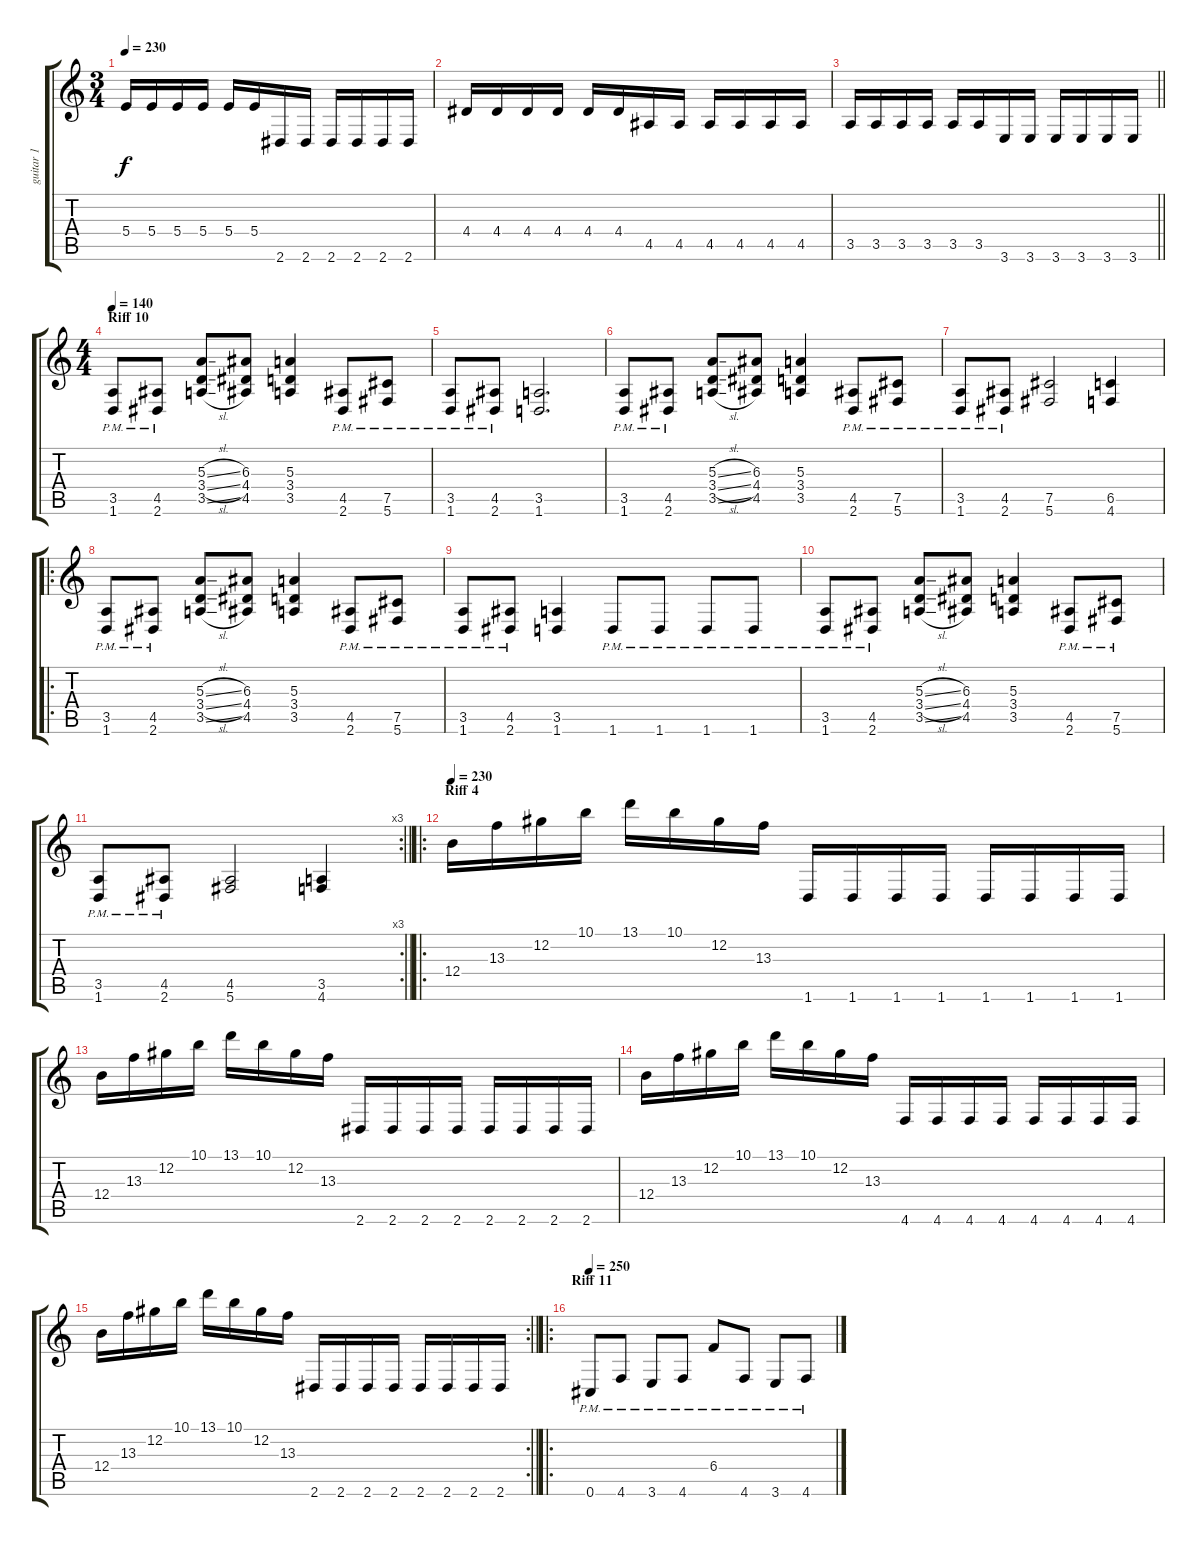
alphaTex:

\track ("guitar 1" "guitar 1") {instrument distortionguitar}
\staff {score tabs}
\tuning (Db4 Ab3 E3 B2 Gb2 Db2) {hide}
\ts (3 4)
\tempo 230
\clef g2
\ks c
5.4.16{dy f} 5.4.16 5.4.16 5.4.16 5.4.16 5.4.16 2.6.16 2.6.16 2.6.16 2.6.16 2.6.16 2.6.16 |
4.4.16 4.4.16 4.4.16 4.4.16 4.4.16 4.4.16 4.5.16 4.5.16 4.5.16 4.5.16 4.5.16 4.5.16 |
\barLineRight lightlight
3.5.16 3.5.16 3.5.16 3.5.16 3.5.16 3.5.16 3.6.16 3.6.16 3.6.16 3.6.16 3.6.16 3.6.16 |
\ts (4 4)
\section ("" "Riff 10")
\tempo 140
(3.5{pm} 1.6{pm}).8 (4.5{pm} 2.6{pm}).8 (5.3{sl} 3.4{sl} 3.5{sl}).8 (6.3 4.4 4.5).8 (5.3 3.4 3.5).4 (4.5{pm} 2.6{pm}).8 (7.5{pm} 5.6{pm}).8 |
(3.5{pm} 1.6{pm}).8 (4.5{pm} 2.6{pm}).8 (3.5 1.6).2{d} |
(3.5{pm} 1.6{pm}).8 (4.5{pm} 2.6{pm}).8 (5.3{sl} 3.4{sl} 3.5{sl}).8 (6.3 4.4 4.5).8 (5.3 3.4 3.5).4 (4.5{pm} 2.6{pm}).8 (7.5{pm} 5.6{pm}).8 |
(3.5{pm} 1.6{pm}).8 (4.5{pm} 2.6{pm}).8 (7.5 5.6).2 (6.5 4.6).4 |
\ro
(3.5{pm} 1.6{pm}).8 (4.5{pm} 2.6{pm}).8 (5.3{sl} 3.4{sl} 3.5{sl}).8 (6.3 4.4 4.5).8 (5.3 3.4 3.5).4 (4.5{pm} 2.6{pm}).8 (7.5{pm} 5.6{pm}).8 |
(3.5{pm} 1.6{pm}).8 (4.5{pm} 2.6{pm}).8 (3.5 1.6).4 1.6{pm}.8 1.6{pm}.8 1.6{pm}.8 1.6{pm}.8 |
(3.5{pm} 1.6{pm}).8 (4.5{pm} 2.6{pm}).8 (5.3{sl} 3.4{sl} 3.5{sl}).8 (6.3 4.4 4.5).8 (5.3 3.4 3.5).4 (4.5{pm} 2.6{pm}).8 (7.5{pm} 5.6{pm}).8 |
\rc 3
\barLineRight lightlight
(3.5{pm} 1.6{pm}).8 (4.5{pm} 2.6{pm}).8 (4.5 5.6).2 (3.5 4.6).4 |
\ro
\section ("" "Riff 4")
\tempo 230
12.4.16 13.3.16 12.2.16 10.1.16 13.1.16 10.1.16 12.2.16 13.3.16 1.6.16 1.6.16 1.6.16 1.6.16 1.6.16 1.6.16 1.6.16 1.6.16 |
12.4.16 13.3.16 12.2.16 10.1.16 13.1.16 10.1.16 12.2.16 13.3.16 2.6.16 2.6.16 2.6.16 2.6.16 2.6.16 2.6.16 2.6.16 2.6.16 |
12.4.16 13.3.16 12.2.16 10.1.16 13.1.16 10.1.16 12.2.16 13.3.16 4.6.16 4.6.16 4.6.16 4.6.16 4.6.16 4.6.16 4.6.16 4.6.16 |
\rc 2
\barLineRight lightlight
12.4.16 13.3.16 12.2.16 10.1.16 13.1.16 10.1.16 12.2.16 13.3.16 2.6.16 2.6.16 2.6.16 2.6.16 2.6.16 2.6.16 2.6.16 2.6.16 |
\ro
\section ("" "Riff 11")
\tempo 250
0.6{pm}.8 4.6{pm}.8 3.6{pm}.8 4.6{pm}.8 6.4{pm}.8 4.6{pm}.8 3.6{pm}.8 4.6{pm}.8
